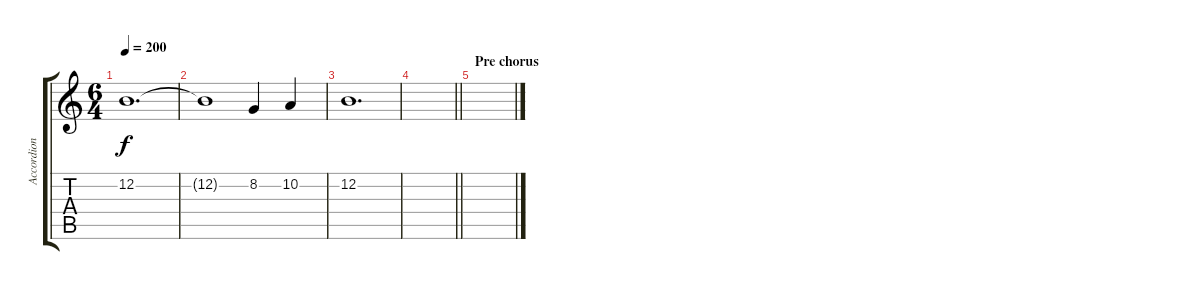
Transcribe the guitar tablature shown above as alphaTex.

\track ("Accordion" "Accordion") {instrument accordion}
\staff {score tabs}
\tuning (E4 B3 G3 D3 A2 E2) {hide}
\ts (6 4)
\tempo 200
\clef g2
\ks c
12.2.1{d dy f} |
12.2{t}.1 8.2.4 10.2.4 |
12.2.1{d} |
\barLineRight lightlight
|
\section ("" "Pre chorus")
